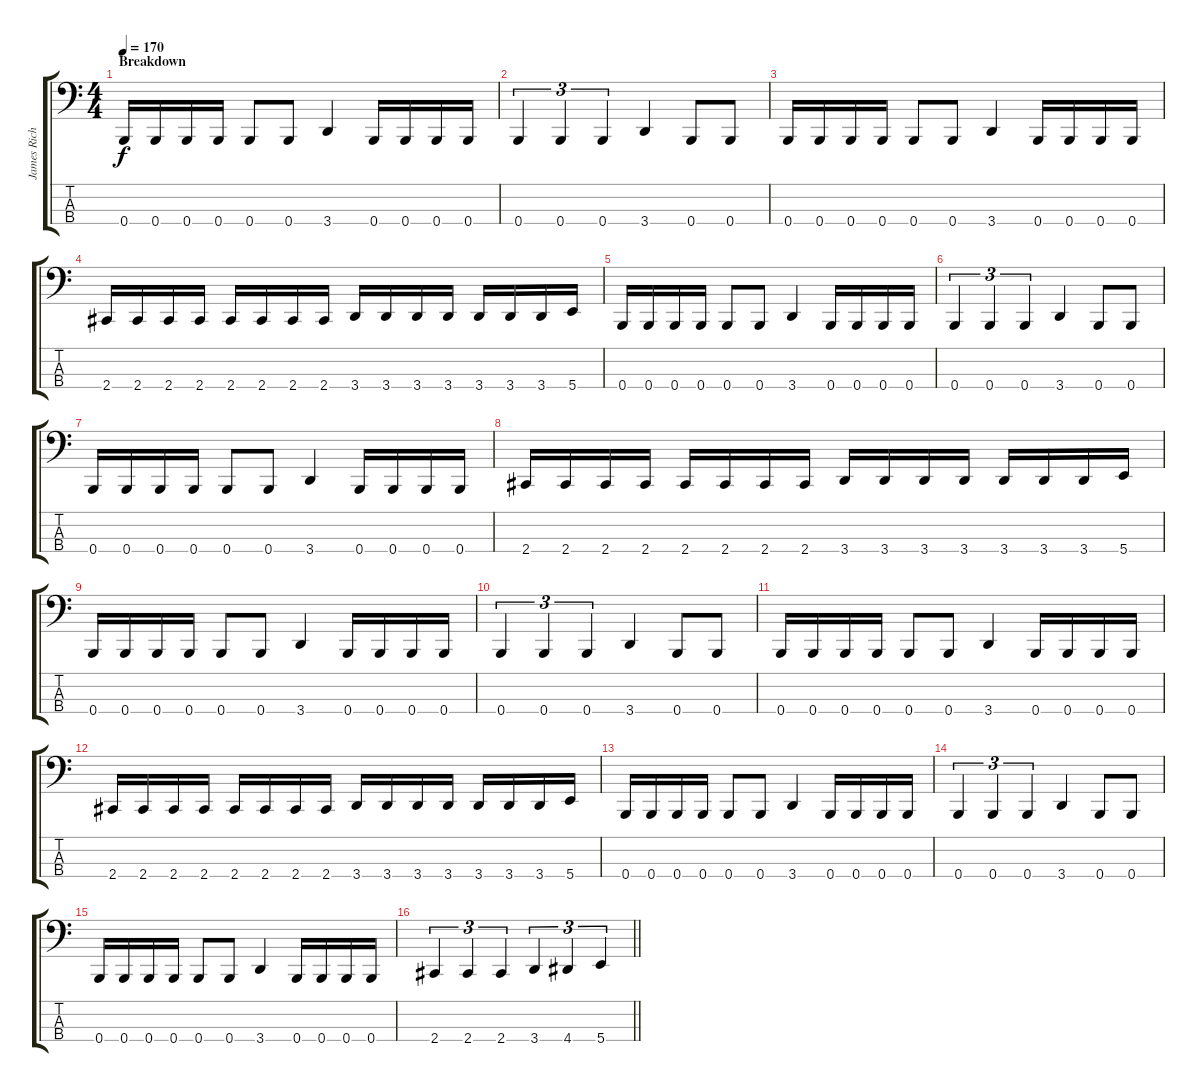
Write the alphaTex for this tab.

\track ("James Richardson" "James Rich") {instrument electricbassfinger}
\staff {score tabs}
\tuning (E2 B1 Gb1 B0) {hide}
\ts (4 4)
\section ("" "Breakdown")
\tempo 170
\clef f4
\ks c
0.4.16{dy f} 0.4.16 0.4.16 0.4.16 0.4.8 0.4.8 3.4.4 0.4.16 0.4.16 0.4.16 0.4.16 |
0.4.4{tu (3 2)} 0.4.4{tu (3 2)} 0.4.4{tu (3 2)} 3.4.4 0.4.8 0.4.8 |
0.4.16 0.4.16 0.4.16 0.4.16 0.4.8 0.4.8 3.4.4 0.4.16 0.4.16 0.4.16 0.4.16 |
2.4.16 2.4.16 2.4.16 2.4.16 2.4.16 2.4.16 2.4.16 2.4.16 3.4.16 3.4.16 3.4.16 3.4.16 3.4.16 3.4.16 3.4.16 5.4.16 |
0.4.16 0.4.16 0.4.16 0.4.16 0.4.8 0.4.8 3.4.4 0.4.16 0.4.16 0.4.16 0.4.16 |
0.4.4{tu (3 2)} 0.4.4{tu (3 2)} 0.4.4{tu (3 2)} 3.4.4 0.4.8 0.4.8 |
0.4.16 0.4.16 0.4.16 0.4.16 0.4.8 0.4.8 3.4.4 0.4.16 0.4.16 0.4.16 0.4.16 |
2.4.16 2.4.16 2.4.16 2.4.16 2.4.16 2.4.16 2.4.16 2.4.16 3.4.16 3.4.16 3.4.16 3.4.16 3.4.16 3.4.16 3.4.16 5.4.16 |
0.4.16 0.4.16 0.4.16 0.4.16 0.4.8 0.4.8 3.4.4 0.4.16 0.4.16 0.4.16 0.4.16 |
0.4.4{tu (3 2)} 0.4.4{tu (3 2)} 0.4.4{tu (3 2)} 3.4.4 0.4.8 0.4.8 |
0.4.16 0.4.16 0.4.16 0.4.16 0.4.8 0.4.8 3.4.4 0.4.16 0.4.16 0.4.16 0.4.16 |
2.4.16 2.4.16 2.4.16 2.4.16 2.4.16 2.4.16 2.4.16 2.4.16 3.4.16 3.4.16 3.4.16 3.4.16 3.4.16 3.4.16 3.4.16 5.4.16 |
0.4.16 0.4.16 0.4.16 0.4.16 0.4.8 0.4.8 3.4.4 0.4.16 0.4.16 0.4.16 0.4.16 |
0.4.4{tu (3 2)} 0.4.4{tu (3 2)} 0.4.4{tu (3 2)} 3.4.4 0.4.8 0.4.8 |
0.4.16 0.4.16 0.4.16 0.4.16 0.4.8 0.4.8 3.4.4 0.4.16 0.4.16 0.4.16 0.4.16 |
\barLineRight lightlight
2.4.4{tu (3 2)} 2.4.4{tu (3 2)} 2.4.4{tu (3 2)} 3.4.4{tu (3 2)} 4.4.4{tu (3 2)} 5.4.4{tu (3 2)}
